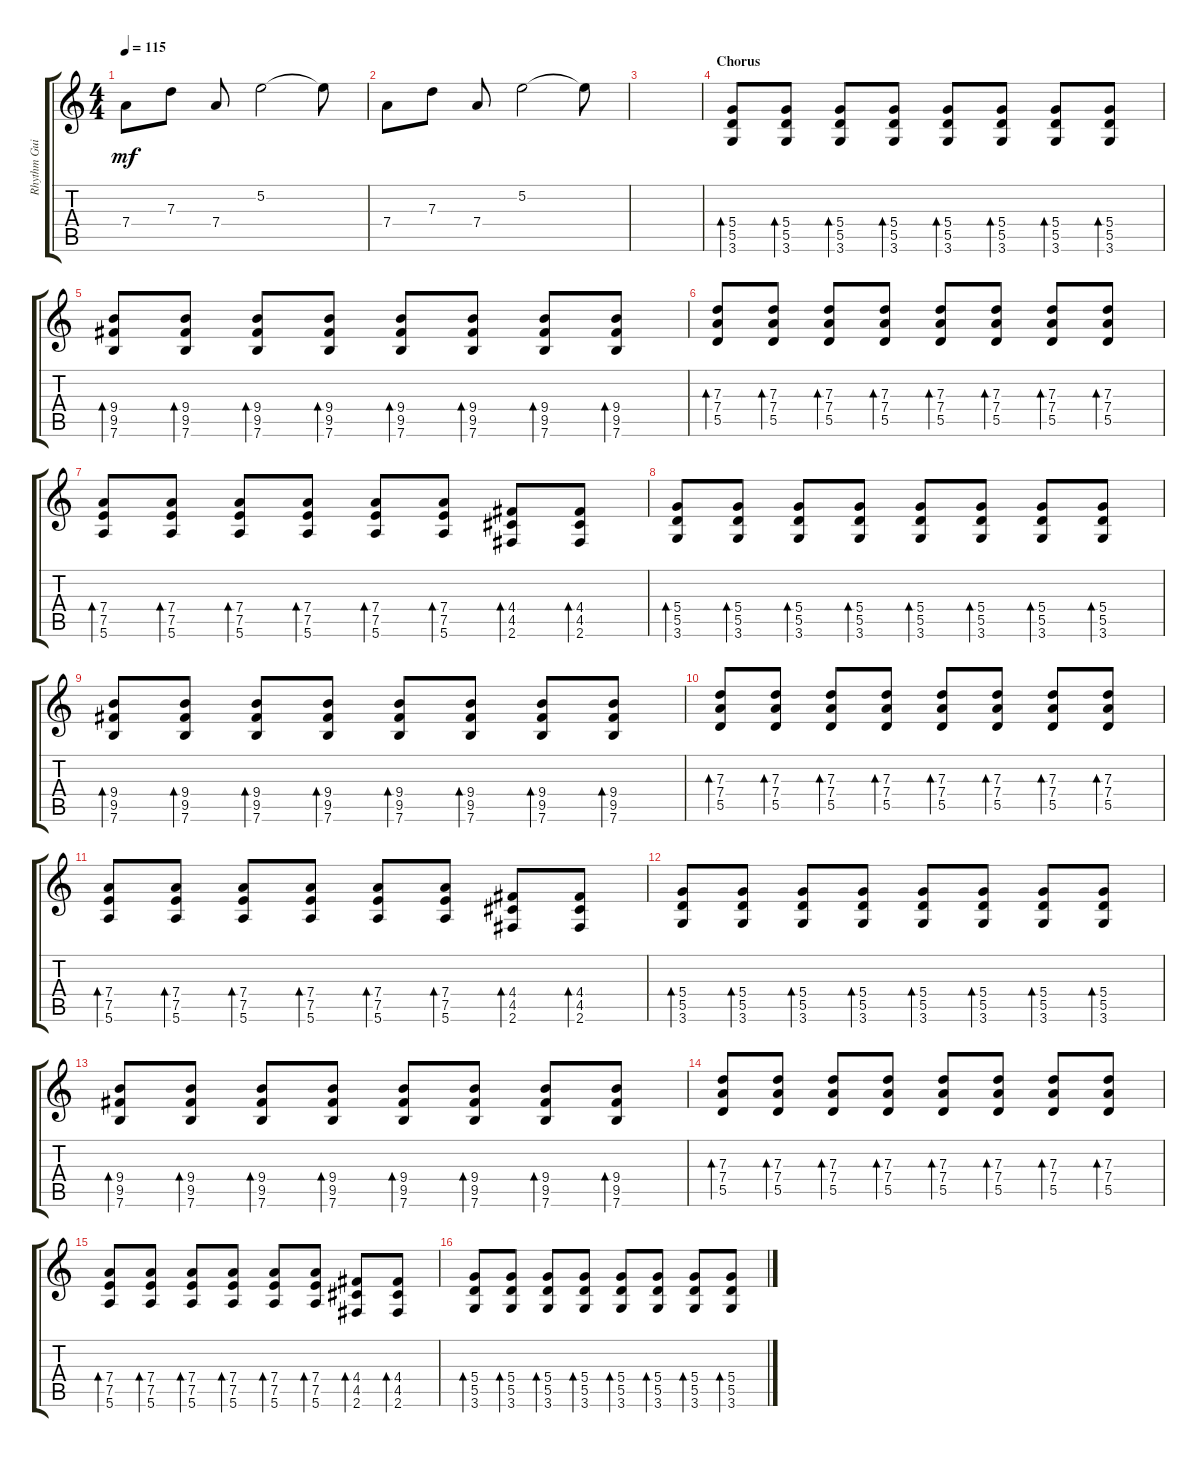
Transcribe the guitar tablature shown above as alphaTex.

\track ("Rhythm Guitar" "Rhythm Gui") {instrument electricguitarclean}
\staff {score tabs}
\tuning (E4 B3 G3 D3 A2 E2) {hide}
\ts (4 4)
\tempo 115
\clef g2
\ks c
7.4.8{dy mf} 7.3.8 7.4.8 5.2.2 5.2{t}.8 |
7.4.8 7.3.8 7.4.8 5.2.2 5.2{t}.8 |
|
\section ("" "Chorus")
(5.4 5.5 3.6).8{bd 30} (5.4 5.5 3.6).8{bd 30} (5.4 5.5 3.6).8{bd 30} (5.4 5.5 3.6).8{bd 30} (5.4 5.5 3.6).8{bd 30} (5.4 5.5 3.6).8{bd 30} (5.4 5.5 3.6).8{bd 30} (5.4 5.5 3.6).8{bd 30} |
(9.4 9.5 7.6).8{bd 30} (9.4 9.5 7.6).8{bd 30} (9.4 9.5 7.6).8{bd 30} (9.4 9.5 7.6).8{bd 30} (9.4 9.5 7.6).8{bd 30} (9.4 9.5 7.6).8{bd 30} (9.4 9.5 7.6).8{bd 30} (9.4 9.5 7.6).8{bd 30} |
(7.3 7.4 5.5).8{bd 30} (7.3 7.4 5.5).8{bd 30} (7.3 7.4 5.5).8{bd 30} (7.3 7.4 5.5).8{bd 30} (7.3 7.4 5.5).8{bd 30} (7.3 7.4 5.5).8{bd 30} (7.3 7.4 5.5).8{bd 30} (7.3 7.4 5.5).8{bd 30} |
(7.4 7.5 5.6).8{bd 30} (7.4 7.5 5.6).8{bd 30} (7.4 7.5 5.6).8{bd 30} (7.4 7.5 5.6).8{bd 30} (7.4 7.5 5.6).8{bd 30} (7.4 7.5 5.6).8{bd 30} (4.4 4.5 2.6).8{bd 30} (4.4 4.5 2.6).8{bd 30} |
(5.4 5.5 3.6).8{bd 30} (5.4 5.5 3.6).8{bd 30} (5.4 5.5 3.6).8{bd 30} (5.4 5.5 3.6).8{bd 30} (5.4 5.5 3.6).8{bd 30} (5.4 5.5 3.6).8{bd 30} (5.4 5.5 3.6).8{bd 30} (5.4 5.5 3.6).8{bd 30} |
(9.4 9.5 7.6).8{bd 30} (9.4 9.5 7.6).8{bd 30} (9.4 9.5 7.6).8{bd 30} (9.4 9.5 7.6).8{bd 30} (9.4 9.5 7.6).8{bd 30} (9.4 9.5 7.6).8{bd 30} (9.4 9.5 7.6).8{bd 30} (9.4 9.5 7.6).8{bd 30} |
(7.3 7.4 5.5).8{bd 30} (7.3 7.4 5.5).8{bd 30} (7.3 7.4 5.5).8{bd 30} (7.3 7.4 5.5).8{bd 30} (7.3 7.4 5.5).8{bd 30} (7.3 7.4 5.5).8{bd 30} (7.3 7.4 5.5).8{bd 30} (7.3 7.4 5.5).8{bd 30} |
(7.4 7.5 5.6).8{bd 30} (7.4 7.5 5.6).8{bd 30} (7.4 7.5 5.6).8{bd 30} (7.4 7.5 5.6).8{bd 30} (7.4 7.5 5.6).8{bd 30} (7.4 7.5 5.6).8{bd 30} (4.4 4.5 2.6).8{bd 30} (4.4 4.5 2.6).8{bd 30} |
(5.4 5.5 3.6).8{bd 30} (5.4 5.5 3.6).8{bd 30} (5.4 5.5 3.6).8{bd 30} (5.4 5.5 3.6).8{bd 30} (5.4 5.5 3.6).8{bd 30} (5.4 5.5 3.6).8{bd 30} (5.4 5.5 3.6).8{bd 30} (5.4 5.5 3.6).8{bd 30} |
(9.4 9.5 7.6).8{bd 30} (9.4 9.5 7.6).8{bd 30} (9.4 9.5 7.6).8{bd 30} (9.4 9.5 7.6).8{bd 30} (9.4 9.5 7.6).8{bd 30} (9.4 9.5 7.6).8{bd 30} (9.4 9.5 7.6).8{bd 30} (9.4 9.5 7.6).8{bd 30} |
(7.3 7.4 5.5).8{bd 30} (7.3 7.4 5.5).8{bd 30} (7.3 7.4 5.5).8{bd 30} (7.3 7.4 5.5).8{bd 30} (7.3 7.4 5.5).8{bd 30} (7.3 7.4 5.5).8{bd 30} (7.3 7.4 5.5).8{bd 30} (7.3 7.4 5.5).8{bd 30} |
(7.4 7.5 5.6).8{bd 30} (7.4 7.5 5.6).8{bd 30} (7.4 7.5 5.6).8{bd 30} (7.4 7.5 5.6).8{bd 30} (7.4 7.5 5.6).8{bd 30} (7.4 7.5 5.6).8{bd 30} (4.4 4.5 2.6).8{bd 30} (4.4 4.5 2.6).8{bd 30} |
(5.4 5.5 3.6).8{bd 30} (5.4 5.5 3.6).8{bd 30} (5.4 5.5 3.6).8{bd 30} (5.4 5.5 3.6).8{bd 30} (5.4 5.5 3.6).8{bd 30} (5.4 5.5 3.6).8{bd 30} (5.4 5.5 3.6).8{bd 30} (5.4 5.5 3.6).8{bd 30}
